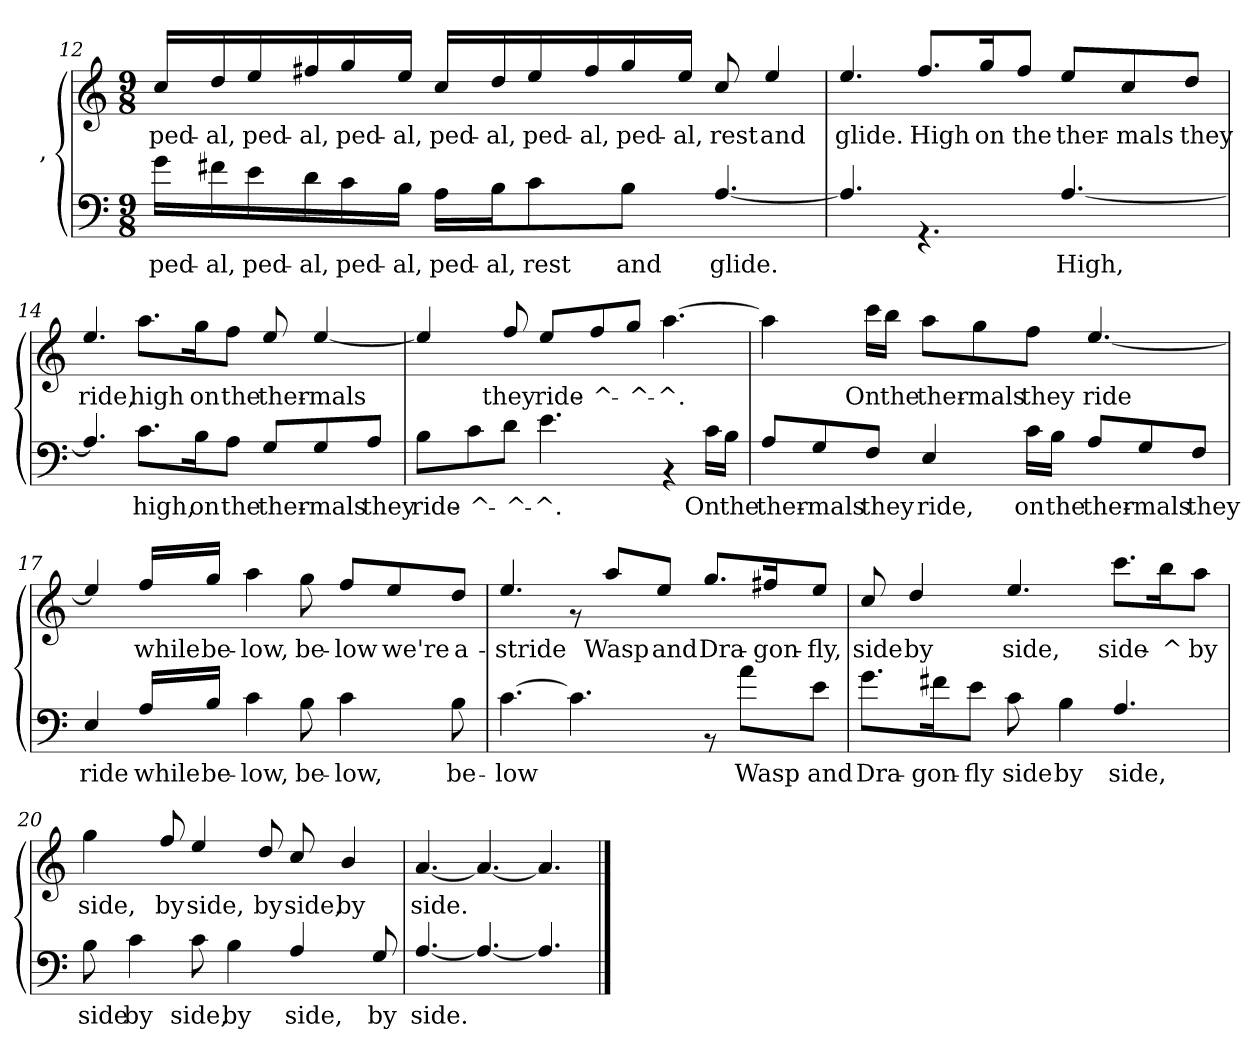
**kern	**text	**kern	**text
*part1	*part1	*part1	*part1
*staff2	*staff2	*staff1	*staff1
*I",	*	*	*
!!LO:LB:g=z
*clefF4	*	*clefG2	*
*ITrd5c9	*	*ITrd5c9	*
*k[b-e-a-]	*	*k[b-e-a-]	*
*E-:	*	*E-:	*
*M9/8	*	*M9/8	*
=12	=12	=12	=12
!	!LO:LY:b:cj	!	!LO:LY:b:cj
16B-\L	ped-	16e-/L	ped-
!	!LO:LY:b:cj	!	!LO:LY:b:cj
16An\	-al,	16f/	-al,
!	!LO:LY:b:cj	!	!LO:LY:b:cj
16G\	ped-	16g/	ped-
!	!LO:LY:b:cj	!	!LO:LY:b:cj
16F\	-al,	16an/	-al,
!	!LO:LY:b:cj	!	!LO:LY:b:cj
16E-\	ped-	16b-/	ped-
!	!LO:LY:b:cj	!	!LO:LY:b:cj
16D\J	-al,	16g/J	-al,
!	!LO:LY:b:cj	!	!LO:LY:b:cj
16C\L	ped-	16e-/L	ped-
!	!LO:LY:b:cj	!	!LO:LY:b:cj
16D\	-al,	16f/	-al,
!	!LO:LY:b:cj	!	!LO:LY:b:cj
8E-\	rest	16g/	ped-
!	!	!	!LO:LY:b:cj
.	.	16a/	-al,
!	!LO:LY:b:cj	!	!LO:LY:b:cj
8D\J	and	16b-/	ped-
!	!	!	!LO:LY:b:cj
.	.	16g/J	-al,
!	!LO:LY:b:cj	!	!LO:LY:b:cj
[<4.C/	glide.	8e-/	rest
!	!	!	!LO:LY:b:cj
.	.	4g/	and
=13	=13	=13	=13
!	!LO:LY:b:cj	!	!LO:LY:b:cj
4.C/]	.	4.g/	glide.
!	!	!	!LO:LY:b:cj
4.rAA	.	8.a-/L	High
!	!	!	!LO:LY:b:cj
.	.	16b-/	on
!	!	!	!LO:LY:b:cj
.	.	8a-/J	the
!	!LO:LY:b:cj	!	!LO:LY:b:cj
[<4.C/	High,	8g/L	ther-
!	!	!	!LO:LY:b:cj
.	.	8e-/	-mals
!	!	!	!LO:LY:b:cj
.	.	8f/J	they
=14	=14	=14	=14
!	!LO:LY:b:cj	!	!LO:LY:b:cj
4.C/]	.	4.g/	ride,
!	!LO:LY:b:cj	!	!LO:LY:b:cj
8.E-\L	high,	8.cc\L	high
!	!LO:LY:b:cj	!	!LO:LY:b:cj
16D\	on	16b-\	on
!	!LO:LY:b:cj	!	!LO:LY:b:cj
8C\J	the	8a-\J	the
!	!LO:LY:b:cj	!	!LO:LY:b:cj
8BB-/L	ther-	8g/	ther-
!	!LO:LY:b:cj	!	!LO:LY:b:cj
8BB-/	-mals	[<4g/	-mals
!	!LO:LY:b:cj	!	!
8C/J	they	.	.
!!LO:PB:g=z
=15	=15	=15	=15
!	!LO:LY:b:cj	!	!LO:LY:b:cj
8D\L	ride-	4g/]	.
!	!LO:LY:b:cj	!	!
8E-\	-^-	.	.
!	!LO:LY:b:cj	!	!LO:LY:b:cj
8F\J	-^-	8a-/	they
!	!LO:LY:b:cj	!	!LO:LY:b:cj
4.G\	-^.	8g/L	ride-
!	!	!	!LO:LY:b:cj
.	.	8a-/	-^-
!	!	!	!LO:LY:b:cj
.	.	8b-/J	-^-
!	!	!	!LO:LY:b:cj
4rAA	.	[>4.cc\	-^.
!	!LO:LY:b:cj	!	!
16E-\L	On	.	.
!	!LO:LY:b:cj	!	!
16D\J	the	.	.
=16	=16	=16	=16
!	!LO:LY:b:cj	!	!LO:LY:b:cj
8C/L	ther-	4cc\]	.
!	!LO:LY:b:cj	!	!
8BB-/	-mals	.	.
!	!LO:LY:b:cj	!	!LO:LY:b:cj
8AA-/J	they	16ee-\L	On
!	!	!	!LO:LY:b:cj
.	.	16dd\J	the
!	!LO:LY:b:cj	!	!LO:LY:b:cj
4GG/	ride,	8cc\L	ther-
!	!	!	!LO:LY:b:cj
.	.	8b-\	-mals
!	!LO:LY:b:cj	!	!LO:LY:b:cj
16E-\L	on	8a-\J	they
!	!LO:LY:b:cj	!	!
16D\J	the	.	.
!	!LO:LY:b:cj	!	!LO:LY:b:cj
8C/L	ther-	[<4.g/	ride
!	!LO:LY:b:cj	!	!
8BB-/	-mals	.	.
!	!LO:LY:b:cj	!	!
8AA-/J	they	.	.
=17	=17	=17	=17
!	!LO:LY:b:cj	!	!LO:LY:b:cj
4GG/	-ride	4g/]	.
!	!LO:LY:b:cj	!	!LO:LY:b:cj
16C/L	while	16a-/L	while
!	!LO:LY:b:cj	!	!LO:LY:b:cj
16D/J	be-	16b-/J	be-
!	!LO:LY:b:cj	!	!LO:LY:b:cj
4E-\	-low,	4cc\	-low,
!	!LO:LY:b:cj	!	!LO:LY:b:cj
8D\	be-	8b-\	be-
!	!LO:LY:b:cj	!	!LO:LY:b:cj
4E-\	-low,	8a-/L	-low
!	!	!	!LO:LY:b:cj
.	.	8g/	we're
!	!LO:LY:b:cj	!	!LO:LY:b:cj
8D\	be-	8f/J	a-
!!LO:LB:g=z
=18	=18	=18	=18
!	!LO:LY:b:cj	!	!LO:LY:b:cj
[>4.E-\	low	4.g/	-stride
!	!LO:LY:b:cj	!	!
4.E-\]	.	8rf	.
!	!	!	!LO:LY:b:cj
.	.	8cc/L	Wasp
!	!	!	!LO:LY:b:cj
.	.	8g/J	and
!	!	!	!LO:LY:b:cj
8rAA	.	8.b-/L	Dra-
!	!LO:LY:b:cj	!	!
8c\L	Wasp	.	.
!	!	!	!LO:LY:b:cj
.	.	16an/	-gon-
!	!LO:LY:b:cj	!	!LO:LY:b:cj
8G\J	and	8g/J	-fly,
=19	=19	=19	=19
!	!LO:LY:b:cj	!	!LO:LY:b:cj
8.B-\L	Dra-	8e-/	side
!	!	!	!LO:LY:b:cj
.	.	4f/	by
!	!LO:LY:b:cj	!	!
16An\	-gon-	.	.
!	!LO:LY:b:cj	!	!
8G\J	-fly	.	.
!	!LO:LY:b:cj	!	!LO:LY:b:cj
8E-\	side	4.g/	side,
!	!LO:LY:b:cj	!	!
4D\	by	.	.
!	!LO:LY:b:cj	!	!LO:LY:b:cj
4.C/	side,	8.ee-\L	side-
!	!	!	!LO:LY:b:cj
.	.	16dd\	-^
!	!	!	!LO:LY:b:cj
.	.	8cc\J	by
=20	=20	=20	=20
!	!LO:LY:b:cj	!	!LO:LY:b:cj
8D\	side	4b-\	side,
!	!LO:LY:b:cj	!	!
4E-\	by	.	.
!	!	!	!LO:LY:b:cj
.	.	8a-/	by
!	!LO:LY:b:cj	!	!LO:LY:b:cj
8E-\	side,	4g/	side,
!	!LO:LY:b:cj	!	!
4D\	by	.	.
!	!	!	!LO:LY:b:cj
.	.	8f/	by
!	!LO:LY:b:cj	!	!LO:LY:b:cj
4C/	side,	8e-/	side,
!	!	!	!LO:LY:b:cj
.	.	4d/	by
!	!LO:LY:b:cj	!	!
8BB-/	by	.	.
=21	=21	=21	=21
!	!LO:LY:b:cj	!	!LO:LY:b:cj
[<4.C/	side.	[<4.c/	side.
!	!LO:LY:b:cj	!	!LO:LY:b:cj
4.C/_<	.	4.c/_<	.
!	!LO:LY:b:cj	!	!LO:LY:b:cj
4.C/]	.	4.c/]	.
==	==	==	==
*-	*-	*-	*-
